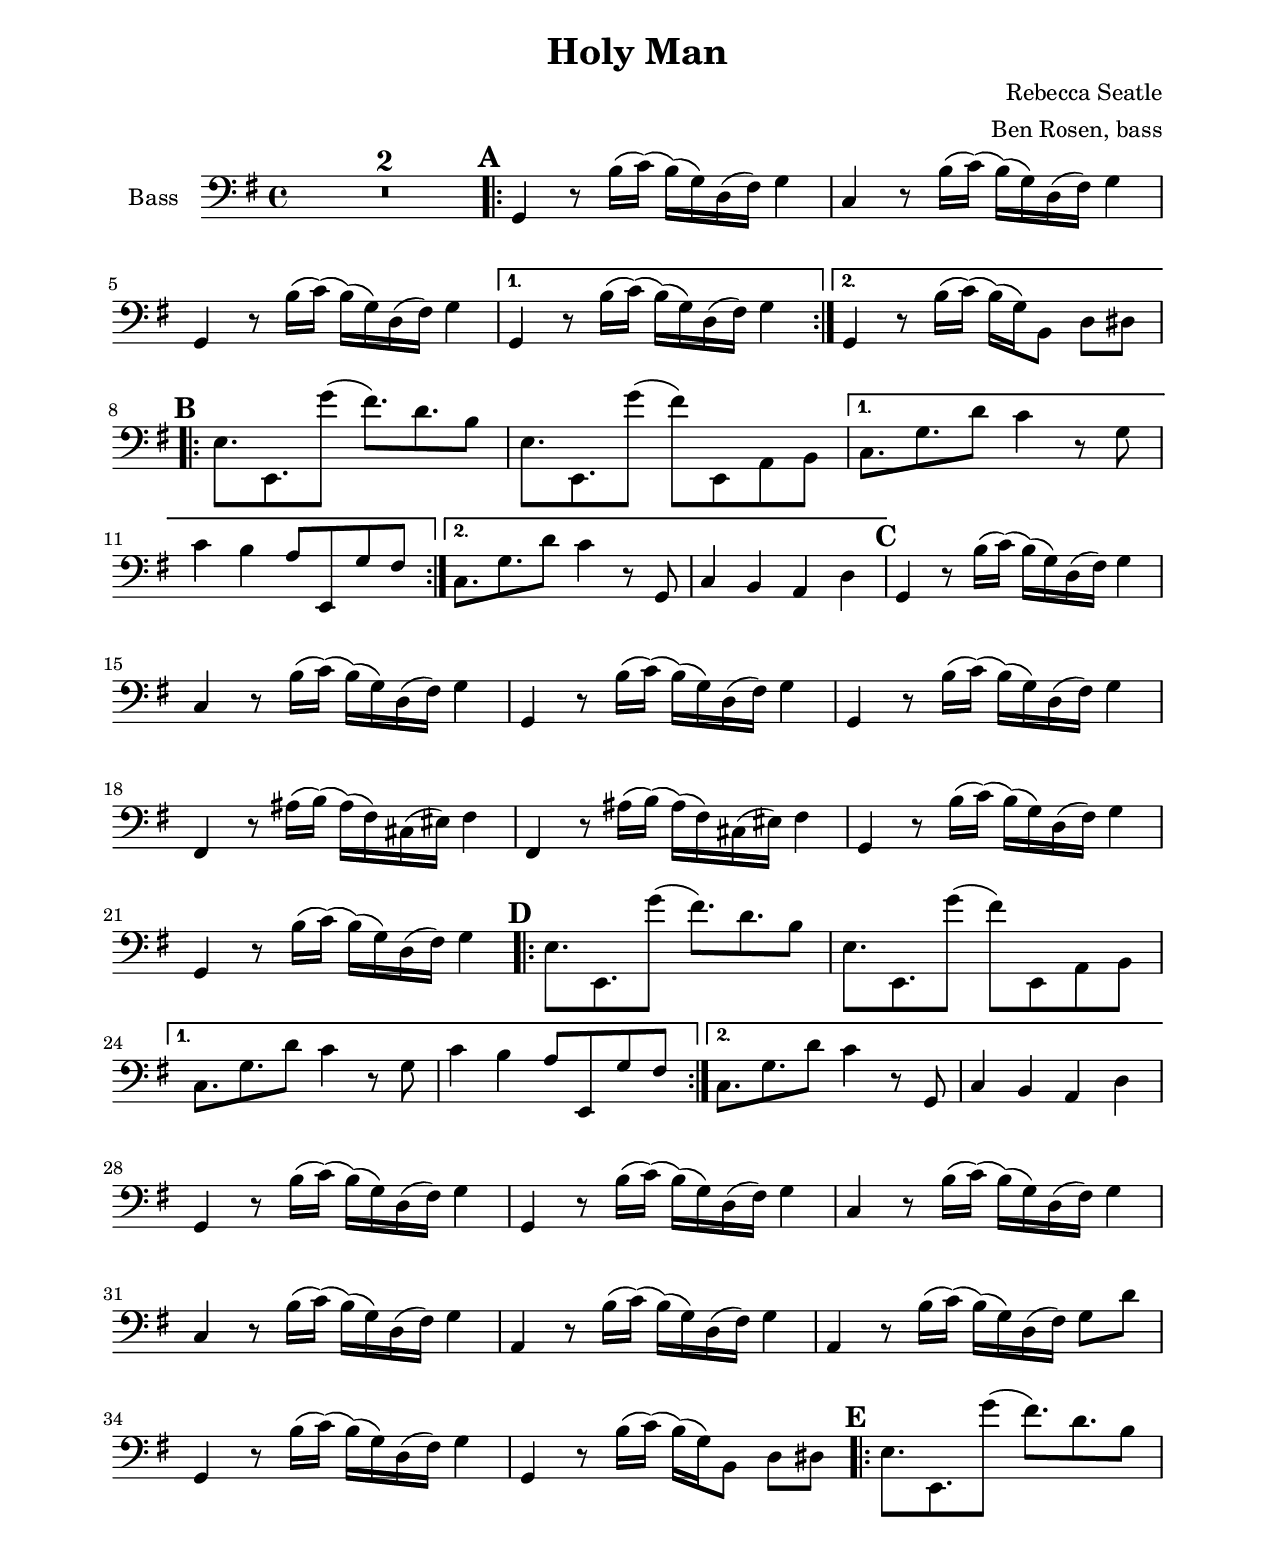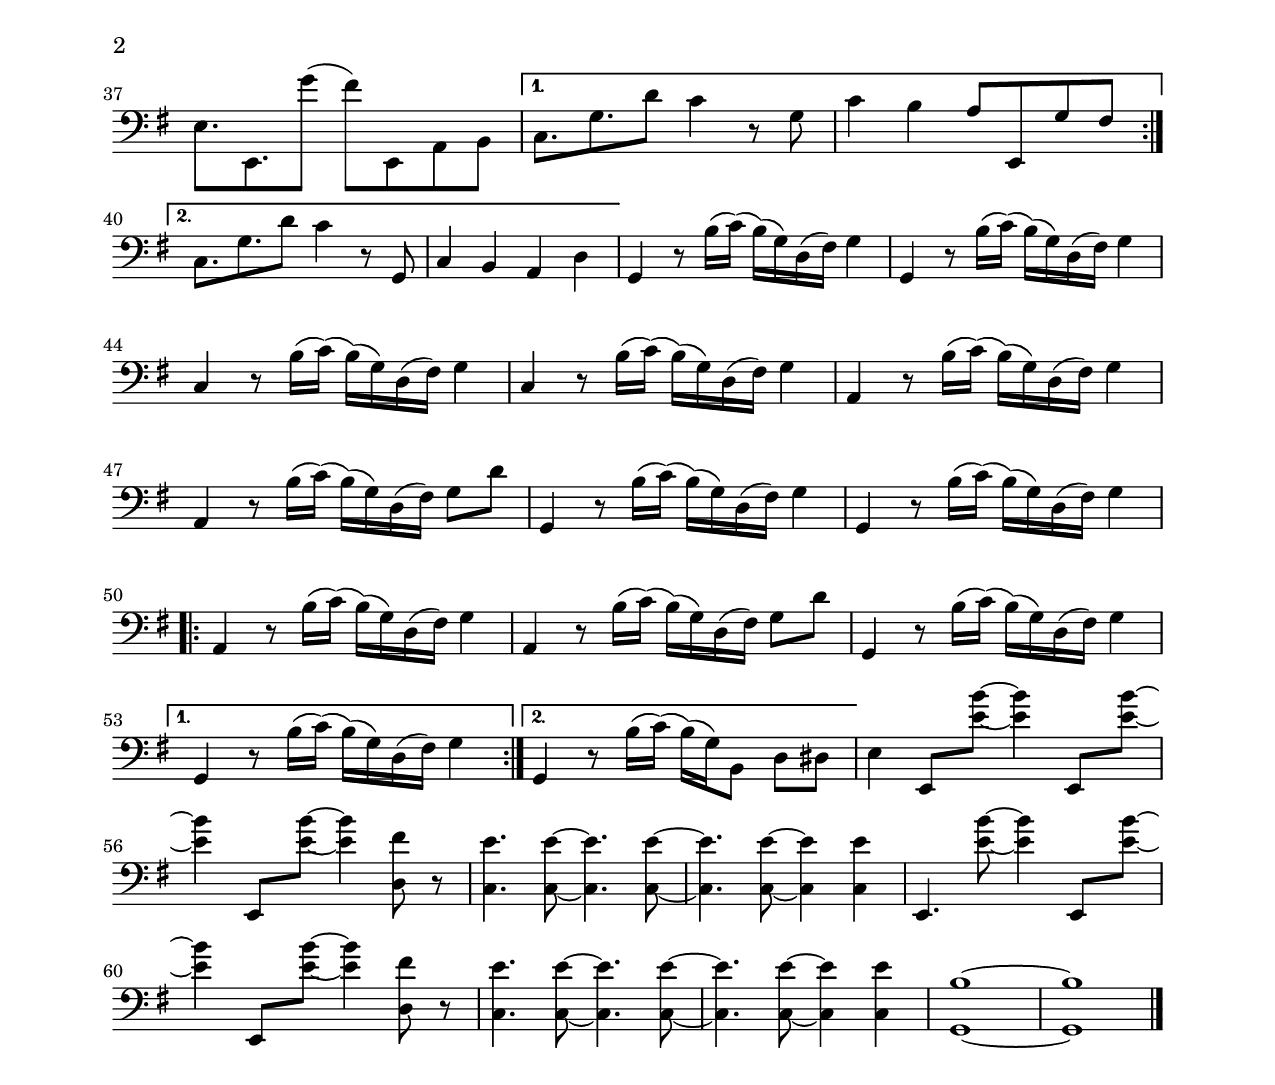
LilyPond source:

\version "2.24.0"

\include "settings.ily"

\header {
  title = "Holy Man"
  composer = "Rebecca Seatle"
  arranger = "Ben Rosen, bass"
}

g_riff = \relative g, {
  g4 r8 b'16 ( c ) ( b ) ( g ) d ( fs ) g4 |
}

c_riff = \relative c {
  c4 r8 b'16 ( c ) ( b ) ( g ) d ( fs ) g4 |
}

a_riff= \relative a, {
  a4 r8 b'16 ( c ) ( b ) ( g ) d ( fs ) g4 |
  a,4 r8 b'16 ( c ) ( b ) ( g ) d ( fs ) g8 d' |
}

pre_chorus_riff = \relative g, {
    g4 r8 b'16 ( c ) ( b ) ( g ) b,8 d ds |
}

chorus = \relative e {
  \mark \default

  \repeat volta 2 {
    e8. e, g''8 ( fs8. ) d b8 |
    e,8. e, g''8 ( fs ) e,, a b |

    \alternative {
      \volta 1 {
        c8. g' d'8 c4 r8 g |
        c4 b4 a8 e, g' fs |
      }

      \volta 2 {
        c8. g' d'8 c4 r8 g, |
        c4 b a d |
      }
    }
  }
}

music = \relative g, {
  \key g \major
  \time 4/4
  \clef "bass"

  \compressMMRests {
    R1 * 2 |
  }

  \mark \default

  \repeat volta 2 {
    \g_riff
    \c_riff
    \g_riff

    \alternative {
      \volta 1 {
        \g_riff
      }

      \volta 2 {
        \pre_chorus_riff
      }
    }
  }

  \chorus

  \mark \default

  \g_riff
  \c_riff

  \repeat unfold 2 {
    \g_riff
  }

  \repeat unfold 2 {
    \transpose g fs \g_riff
  }

  \repeat unfold 2 {
    \g_riff
  }

  \chorus

  \repeat unfold 2 {
    \g_riff
  }

  \repeat unfold 2 {
    \c_riff
  }

  \a_riff
  \g_riff
  \pre_chorus_riff

  \chorus

  \repeat unfold 2 {
    \g_riff
  }

  \repeat unfold 2 {
    \c_riff
  }

  \a_riff

  \repeat unfold 2 {
    \g_riff
  }

  \repeat volta 2 {
    \a_riff
    \g_riff

    \alternative {
      \volta 1 {
        \g_riff
      }

      \volta 2 {
        \pre_chorus_riff
      }
    }
  }

  e'4 e,8 <e'' b'> ~ <e b'>4 e,,8 <e'' b'> ~ |
  <e b'>4 e,,8 <e'' b'> ~ <e b'>4 <d, fs'>8 r |
  <c e'>4. <c e'>8 ~ <c e'>4. <c e'>8 ~ |
  <c e'>4. <c e'>8 ~ <c e'>4 <c e'>4 |
  e,4. <e'' b'>8 ~ <e b'>4 e,,8 <e'' b'> ~ |
  <e b'>4 e,,8 <e'' b'> ~ <e b'>4 <d, fs'>8 r |
  <c e'>4. <c e'>8 ~ <c e'>4. <c e'>8 ~ |
  <c e'>4. <c e'>8 ~ <c e'>4 <c e'>4 |
  <g b'>1 ~ |
  <g b'>1 |

  \bar "|."
}

\score {
  \new Staff \with {
    instrumentName = "Bass"
  } {
    \music
  }
}
